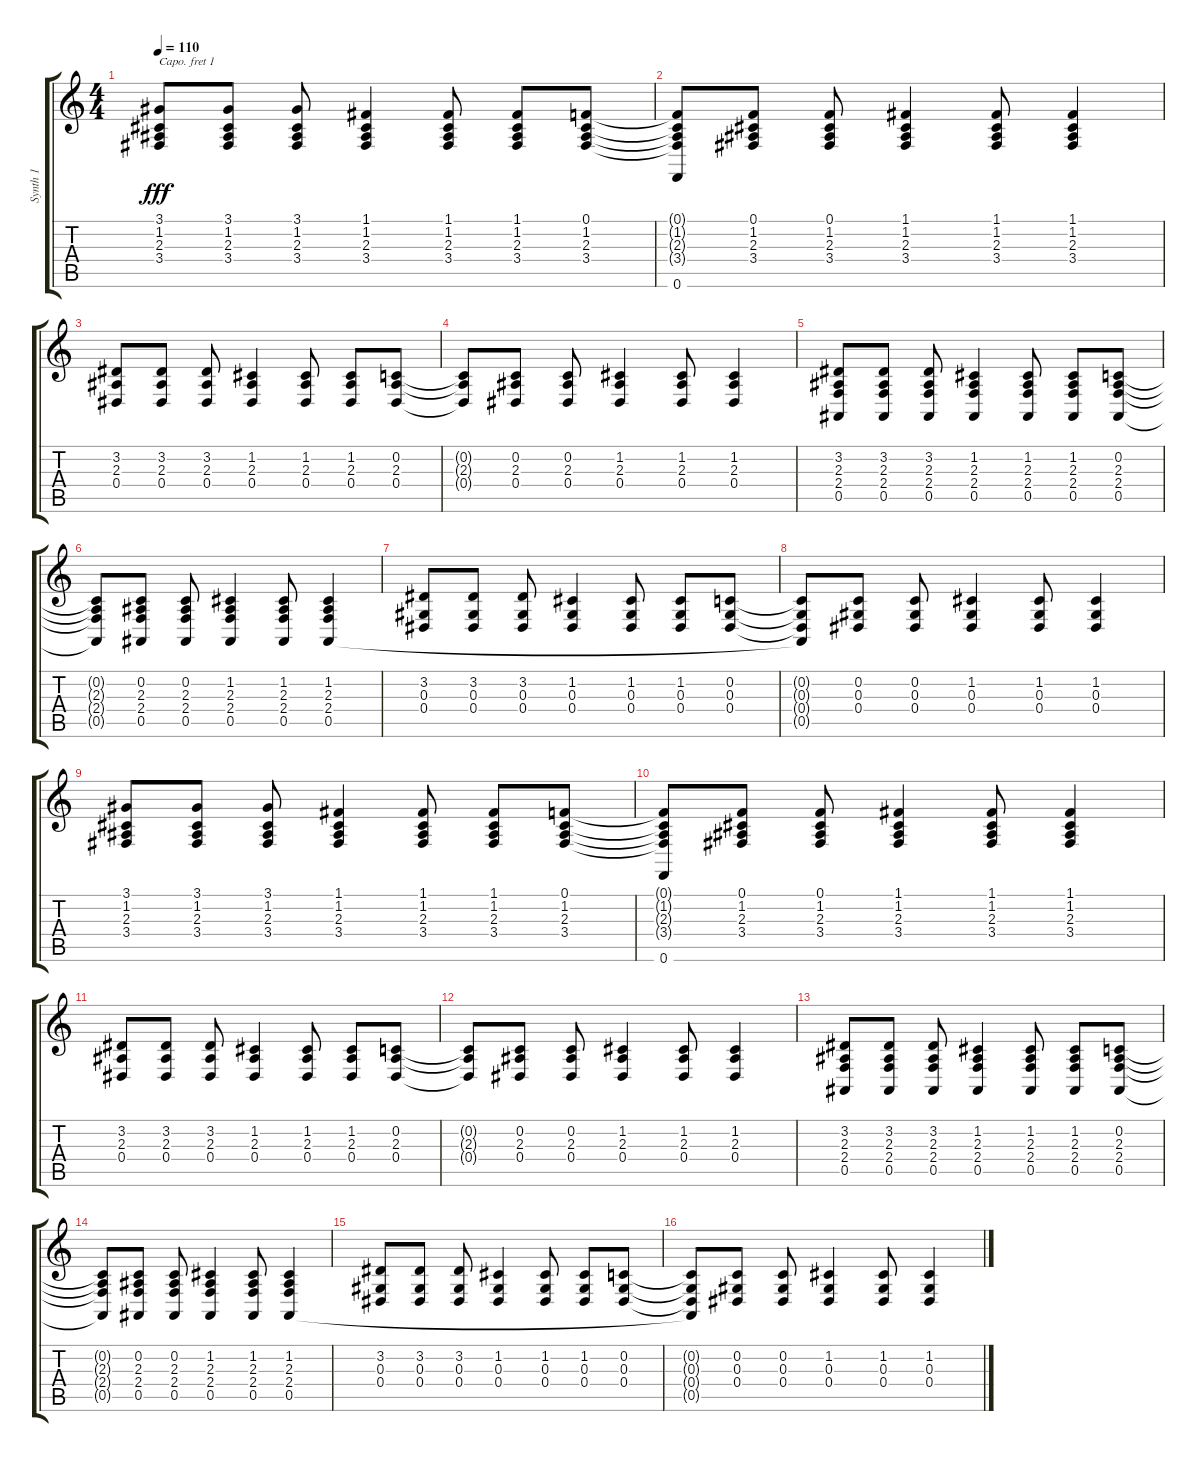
\track ("Synth 1" "Synth 1") {instrument pad3polysynth}
\staff {score tabs}
\capo 1
\tuning (E4 B3 G3 D3 A2 E2) {hide}
\ts (4 4)
\tempo 110
\clef g2
\ks c
(3.1 1.2 2.3 3.4).8{dy fff} (3.1 1.2 2.3 3.4).8 (3.1 1.2 2.3 3.4).8 (1.1 1.2 2.3 3.4).4 (1.1 1.2 2.3 3.4).8 (1.1 1.2 2.3 3.4).8 (0.1 1.2 2.3 3.4).8 |
(0.1{t} 1.2{t} 2.3{t} 3.4{t} 0.6).8 (0.1 1.2 2.3 3.4).8 (0.1 1.2 2.3 3.4).8 (1.1 1.2 2.3 3.4).4 (1.1 1.2 2.3 3.4).8 (1.1 1.2 2.3 3.4).4 |
(3.2 2.3 0.4).8 (3.2 2.3 0.4).8 (3.2 2.3 0.4).8 (1.2 2.3 0.4).4 (1.2 2.3 0.4).8 (1.2 2.3 0.4).8 (0.2 2.3 0.4).8 |
(0.2{t} 2.3{t} 0.4{t}).8 (0.2 2.3 0.4).8 (0.2 2.3 0.4).8 (1.2 2.3 0.4).4 (1.2 2.3 0.4).8 (1.2 2.3 0.4).4 |
(3.2 2.3 2.4 0.5).8 (3.2 2.3 2.4 0.5).8 (3.2 2.3 2.4 0.5).8 (1.2 2.3 2.4 0.5).4 (1.2 2.3 2.4 0.5).8 (1.2 2.3 2.4 0.5).8 (0.2 2.3 2.4 0.5).8 |
(0.2{t} 2.3{t} 2.4{t} 0.5{t}).8 (0.2 2.3 2.4 0.5).8 (0.2 2.3 2.4 0.5).8 (1.2 2.3 2.4 0.5).4 (1.2 2.3 2.4 0.5).8 (1.2 2.3 2.4 0.5).4 |
(3.2 0.3 0.4).8 (3.2 0.3 0.4).8 (3.2 0.3 0.4).8 (1.2 0.3 0.4).4 (1.2 0.3 0.4).8 (1.2 0.3 0.4).8 (0.2 0.3 0.4).8 |
(0.2{t} 0.3{t} 0.4{t} 0.5{t}).8 (0.2 0.3 0.4).8 (0.2 0.3 0.4).8 (1.2 0.3 0.4).4 (1.2 0.3 0.4).8 (1.2 0.3 0.4).4 |
(3.1 1.2 2.3 3.4).8 (3.1 1.2 2.3 3.4).8 (3.1 1.2 2.3 3.4).8 (1.1 1.2 2.3 3.4).4 (1.1 1.2 2.3 3.4).8 (1.1 1.2 2.3 3.4).8 (0.1 1.2 2.3 3.4).8 |
(0.1{t} 1.2{t} 2.3{t} 3.4{t} 0.6).8 (0.1 1.2 2.3 3.4).8 (0.1 1.2 2.3 3.4).8 (1.1 1.2 2.3 3.4).4 (1.1 1.2 2.3 3.4).8 (1.1 1.2 2.3 3.4).4 |
(3.2 2.3 0.4).8 (3.2 2.3 0.4).8 (3.2 2.3 0.4).8 (1.2 2.3 0.4).4 (1.2 2.3 0.4).8 (1.2 2.3 0.4).8 (0.2 2.3 0.4).8 |
(0.2{t} 2.3{t} 0.4{t}).8 (0.2 2.3 0.4).8 (0.2 2.3 0.4).8 (1.2 2.3 0.4).4 (1.2 2.3 0.4).8 (1.2 2.3 0.4).4 |
(3.2 2.3 2.4 0.5).8 (3.2 2.3 2.4 0.5).8 (3.2 2.3 2.4 0.5).8 (1.2 2.3 2.4 0.5).4 (1.2 2.3 2.4 0.5).8 (1.2 2.3 2.4 0.5).8 (0.2 2.3 2.4 0.5).8 |
(0.2{t} 2.3{t} 2.4{t} 0.5{t}).8 (0.2 2.3 2.4 0.5).8 (0.2 2.3 2.4 0.5).8 (1.2 2.3 2.4 0.5).4 (1.2 2.3 2.4 0.5).8 (1.2 2.3 2.4 0.5).4 |
(3.2 0.3 0.4).8 (3.2 0.3 0.4).8 (3.2 0.3 0.4).8 (1.2 0.3 0.4).4 (1.2 0.3 0.4).8 (1.2 0.3 0.4).8 (0.2 0.3 0.4).8 |
(0.2{t} 0.3{t} 0.4{t} 0.5{t}).8 (0.2 0.3 0.4).8 (0.2 0.3 0.4).8 (1.2 0.3 0.4).4 (1.2 0.3 0.4).8 (1.2 0.3 0.4).4
